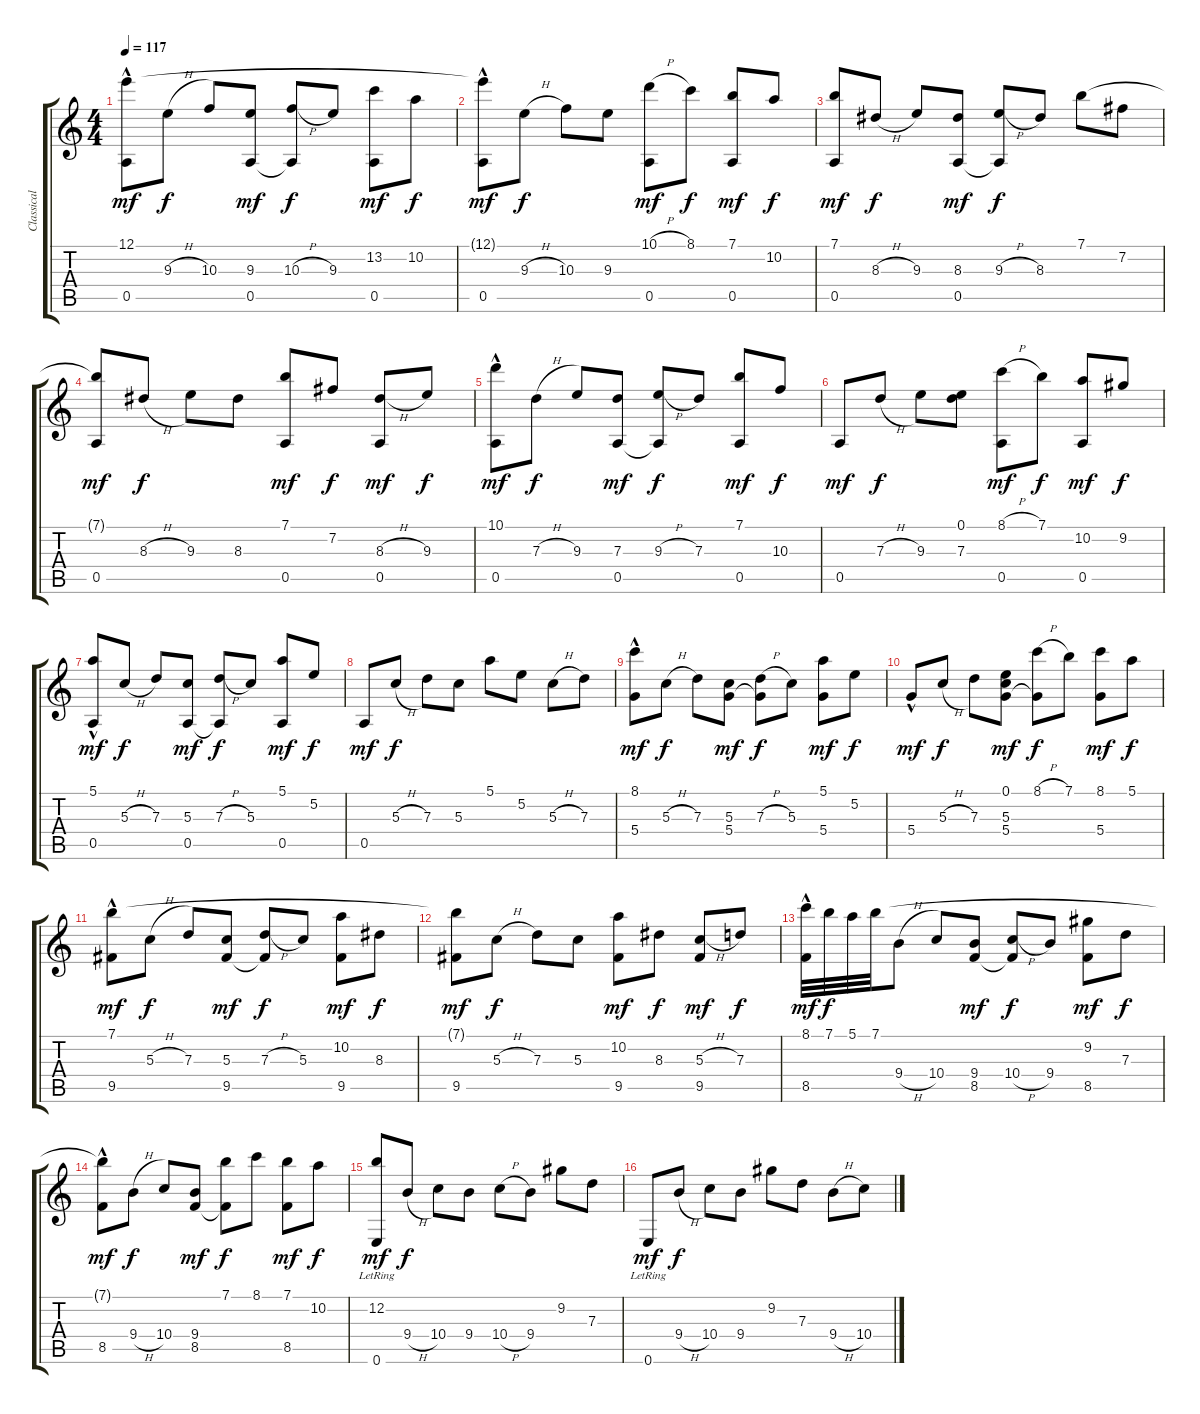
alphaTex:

\track ("Classical guitar" "Classical ") {instrument acousticguitarnylon}
\staff {score tabs}
\tuning (E4 B3 G3 D3 A2 E2) {hide}
\ts (4 4)
\tempo 117
\clef g2
\ks c
(12.1 0.5{hac}).8{dy mf} 9.3{h}.8{dy f} 10.3.8 (9.3 0.5).8{dy mf} (10.3{h} 0.5{t}).8{dy f} 9.3.8 (13.2 0.5).8{dy mf} 10.2.8{dy f} |
(12.1{hac t} 0.5).8{dy mf} 9.3{h}.8{dy f} 10.3.8 9.3.8 (10.1{h} 0.5).8{dy mf} 8.1.8{dy f} (7.1 0.5).8{dy mf} 10.2.8{dy f} |
(7.1 0.5).8{dy mf} 8.3{h}.8{dy f} 9.3.8 (8.3 0.5).8{dy mf} (9.3{h} 0.5{t}).8{dy f} 8.3.8 7.1.8 7.2.8 |
(7.1{t} 0.5).8{dy mf} 8.3{h}.8{dy f} 9.3.8 8.3.8 (7.1 0.5).8{dy mf} 7.2.8{dy f} (8.3{h} 0.5).8{dy mf} 9.3.8{dy f} |
(10.1 0.5{hac}).8{dy mf} 7.3{h}.8{dy f} 9.3.8 (7.3 0.5).8{dy mf} (9.3{h} 0.5{t}).8{dy f} 7.3.8 (7.1 0.5).8{dy mf} 10.3.8{dy f} |
0.5.8{dy mf} 7.3{h}.8{dy f} 9.3.8 (0.1 7.3).8 (8.1{h} 0.5).8{dy mf} 7.1.8{dy f} (10.2 0.5).8{dy mf} 9.2.8{dy f} |
(5.1 0.5{hac}).8{dy mf} 5.3{h}.8{dy f} 7.3.8 (5.3 0.5).8{dy mf} (7.3{h} 0.5{t}).8{dy f} 5.3.8 (5.1 0.5).8{dy mf} 5.2.8{dy f} |
0.5.8{dy mf} 5.3{h}.8{dy f} 7.3.8 5.3.8 5.1.8 5.2.8 5.3{h}.8 7.3.8 |
(8.1 5.4{hac}).8{dy mf} 5.3{h}.8{dy f} 7.3.8 (5.3 5.4).8{dy mf} (7.3{h} 5.4{t}).8{dy f} 5.3.8 (5.1 5.4).8{dy mf} 5.2.8{dy f} |
5.4{hac}.8{dy mf} 5.3{h}.8{dy f} 7.3.8 (0.1 5.3 5.4).8{dy mf} (8.1{h} 5.4{t}).8{dy f} 7.1.8 (8.1 5.4).8{dy mf} 5.1.8{dy f} |
(7.1 9.5{hac}).8{dy mf} 5.3{h}.8{dy f} 7.3.8 (5.3 9.5).8{dy mf} (7.3{h} 9.5{t}).8{dy f} 5.3.8 (10.2 9.5).8{dy mf} 8.3.8{dy f} |
(7.1{t} 9.5).8{dy mf} 5.3{h}.8{dy f} 7.3.8 5.3.8 (10.2 9.5).8{dy mf} 8.3.8{dy f} (5.3{h} 9.5).8{dy mf} 7.3.8{dy f} |
(8.1 8.5{hac}).32{dy mf} 7.1.32{dy f} 5.1.32 7.1.32 9.4{h}.8 10.4.8 (9.4 8.5).8{dy mf} (10.4{h} 8.5{t}).8{dy f} 9.4.8 (9.2 8.5).8{dy mf} 7.3.8{dy f} |
(7.1{t} 8.5{hac}).8{dy mf} 9.4{h}.8{dy f} 10.4.8 (9.4 8.5).8{dy mf} (7.1 8.5{t}).8{dy f} 8.1.8 (7.1 8.5).8{dy mf} 10.2.8{dy f} |
(12.2 0.6{lr}).8{dy mf} 9.4{h}.8{dy f} 10.4.8 9.4.8 10.4{h}.8 9.4.8 9.2.8 7.3.8 |
0.6{lr}.8{dy mf} 9.4{h}.8{dy f} 10.4.8 9.4.8 9.2.8 7.3.8 9.4{h}.8 10.4.8
